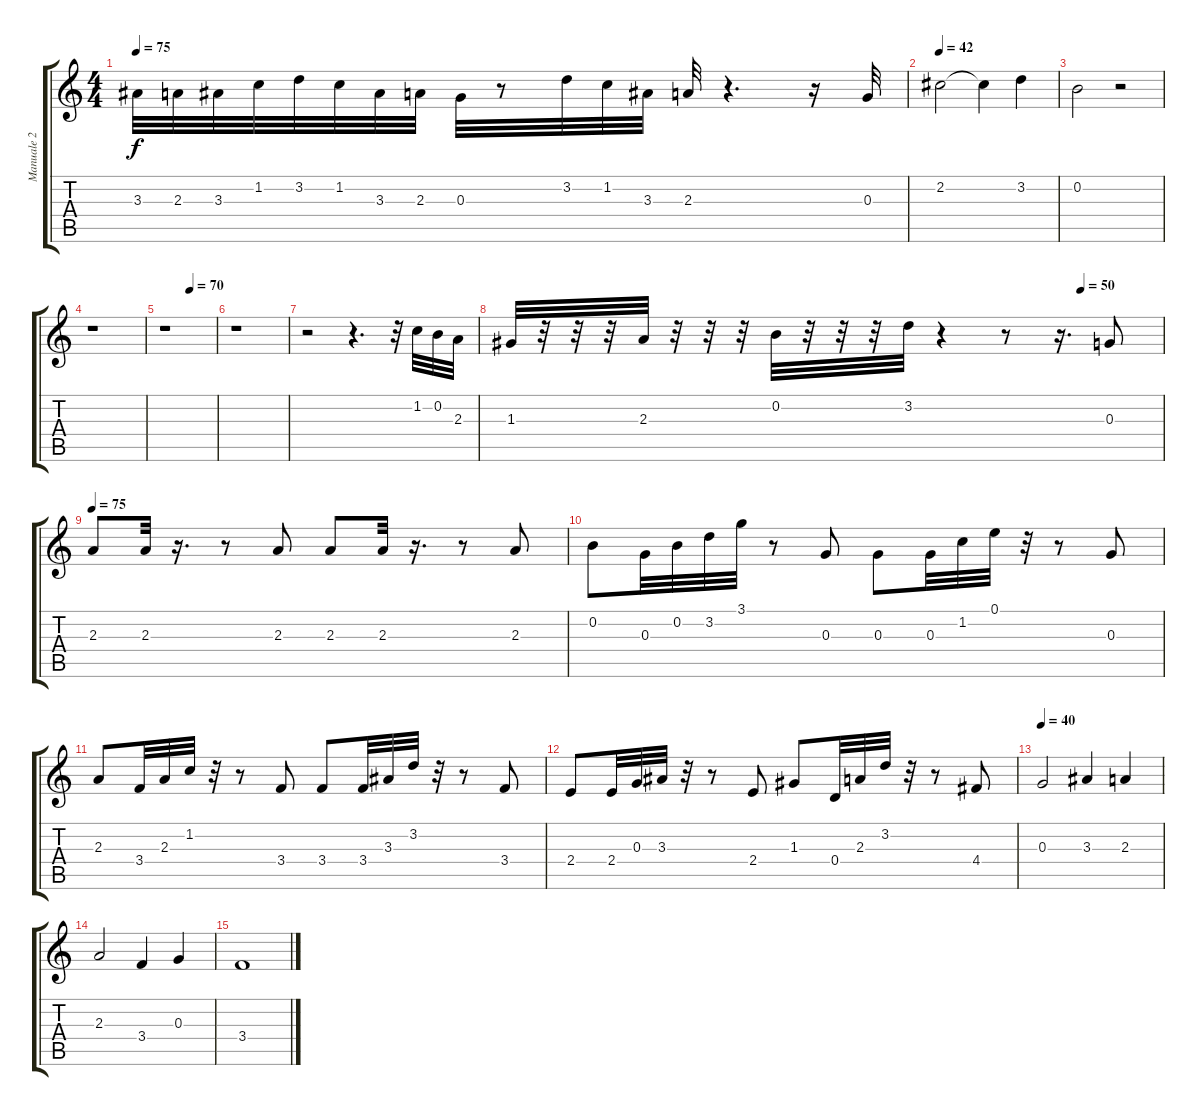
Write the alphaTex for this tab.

\track ("Manuale 2" "Manuale 2") {instrument overdrivenguitar}
\staff {score tabs}
\tuning (E4 B3 G3 D3 A2 E2) {hide}
\ts (4 4)
\tempo 75
\clef g2
\ks c
3.3.32{dy f} 2.3.32 3.3.32 1.2.32 3.2.32 1.2.32 3.3.32 2.3.32 0.3.32 r.8 3.2.32 1.2.32 3.3.32 2.3.32 r.4{d} r.16 0.3.32 |
\tempo 42
2.2.2 2.2{t}.4 3.2.4 |
0.2.2 r.2 |
r.1 |
\tempo (70 0.5)
r.1 |
r.1 |
r.2 r.4{d} r.32 1.2.32 0.2.32 2.3.32 |
\tempo (50 0.875)
1.3.32 r.32 r.32 r.32 2.3.32 r.32 r.32 r.32 0.2.32 r.32 r.32 r.32 3.2.32 r.4 r.8 r.16{d} 0.3.8 |
\tempo 75
2.3.8 2.3.32 r.16{d} r.8 2.3.8 2.3.8 2.3.32 r.16{d} r.8 2.3.8 |
0.2.8 0.3.32 0.2.32 3.2.32 3.1.32 r.8 0.3.8 0.3.8 0.3.32 1.2.32 0.1.32 r.32 r.8 0.3.8 |
2.3.8 3.4.32 2.3.32 1.2.32 r.32 r.8 3.4.8 3.4.8 3.4.32 3.3.32 3.2.32 r.32 r.8 3.4.8 |
2.4.8 2.4.32 0.3.32 3.3.32 r.32 r.8 2.4.8 1.3.8 0.4.32 2.3.32 3.2.32 r.32 r.8 4.4.8 |
\tempo 40
0.3.2 3.3.4 2.3.4 |
2.3.2 3.4.4 0.3.4 |
3.4.1
